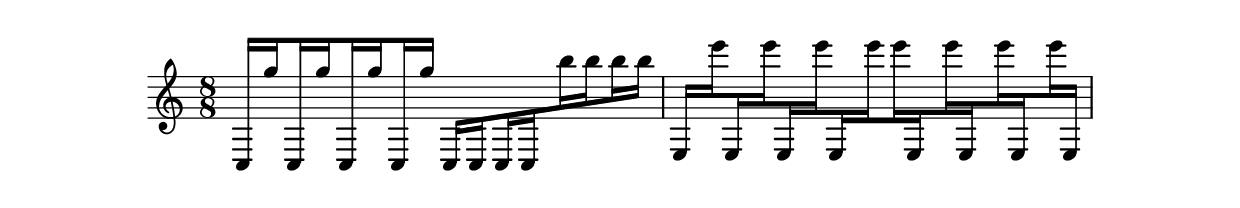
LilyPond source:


\version "2.2.0"
\header {
    
    texidoc = "In complex configurations of knee beaming, according to
Paul Roberts, the first stem of a beam determines the direction of the
beam, and as such the way that following (kneed) stems attach to the
beam. This is in disagreement with the current algorithm."
    
}

\score { \notes
\relative c'
	 {
	     \override Beam  #'auto-knee-gap = #7
	     \set subdivideBeams = ##t	     
	     \time 8/8
	      c,16[  g'''16  
	     c,,,16  g'''16 
	     c,,,16  g'''16 	     	     
	     c,,,16  g'''16 ]

	      c,,,16[ c c c
	      b'''   b b b]

	     \transpose c' a, { \relative b'' {  g,16[  g'''16  
	     g,,,16  g'''16 
	     g,,,16  g'''16 	     	     
	     g,,,16  g'''16
	     g g,,,
	     g''' g,,,
	     g''' g,,,
	     g''' g,,,]	    }  }
	     
	 }
\paper { raggedright = ##t} 

     }

